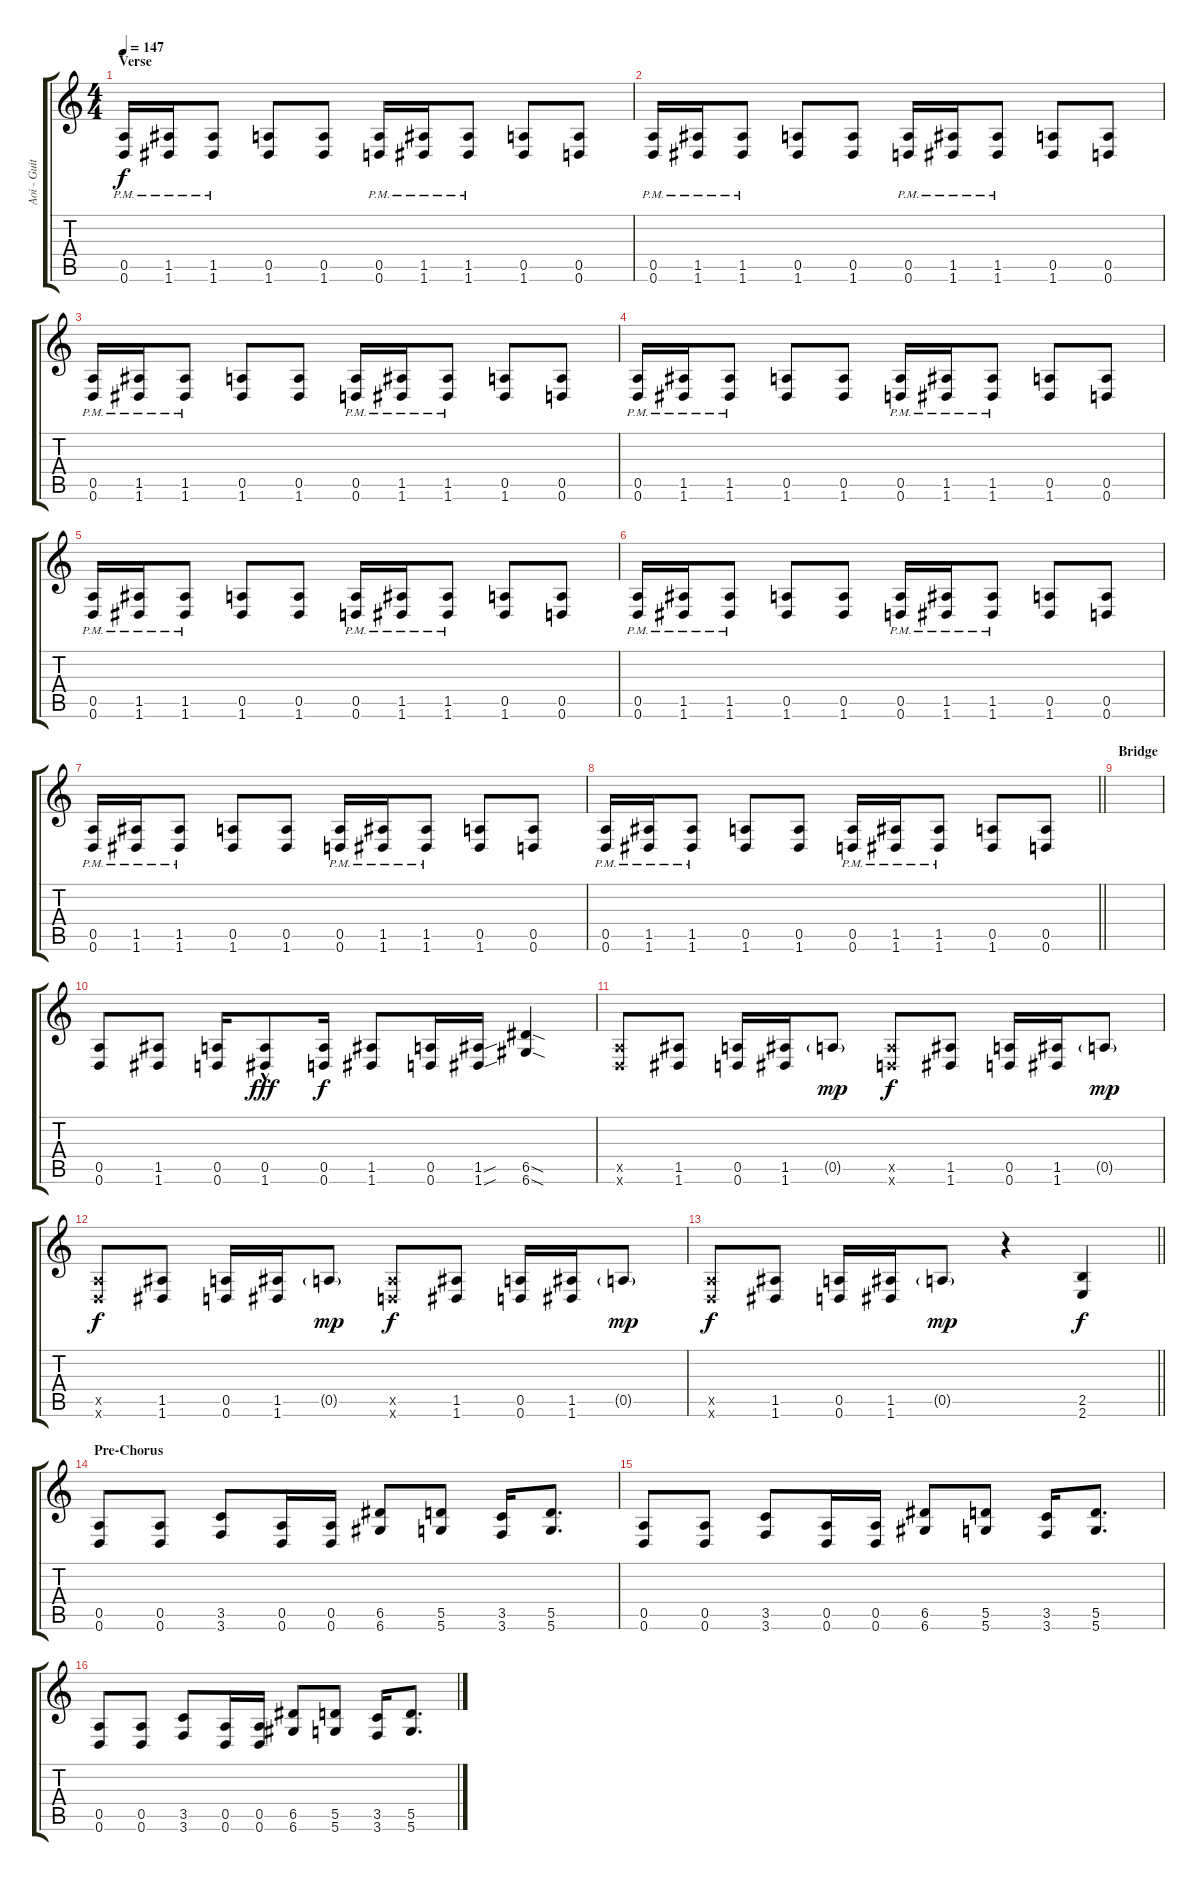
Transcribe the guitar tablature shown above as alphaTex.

\track ("Aoi - Guitar 2" "Aoi - Guit") {instrument distortionguitar}
\staff {score tabs}
\tuning (E4 B3 G3 D3 A2 D2) {hide}
\ts (4 4)
\section ("" "Verse")
\tempo 147
\clef g2
\ks c
(0.5{pm} 0.6{pm}).16{dy f} (1.5{pm} 1.6{pm}).16 (1.5{pm} 1.6{pm}).8 (0.5 1.6).8 (0.5 1.6).8 (0.5{pm} 0.6{pm}).16 (1.5{pm} 1.6{pm}).16 (1.5{pm} 1.6{pm}).8 (0.5 1.6).8 (0.5 0.6).8 |
(0.5{pm} 0.6{pm}).16 (1.5{pm} 1.6{pm}).16 (1.5{pm} 1.6{pm}).8 (0.5 1.6).8 (0.5 1.6).8 (0.5{pm} 0.6{pm}).16 (1.5{pm} 1.6{pm}).16 (1.5{pm} 1.6{pm}).8 (0.5 1.6).8 (0.5 0.6).8 |
(0.5{pm} 0.6{pm}).16 (1.5{pm} 1.6{pm}).16 (1.5{pm} 1.6{pm}).8 (0.5 1.6).8 (0.5 1.6).8 (0.5{pm} 0.6{pm}).16 (1.5{pm} 1.6{pm}).16 (1.5{pm} 1.6{pm}).8 (0.5 1.6).8 (0.5 0.6).8 |
(0.5{pm} 0.6{pm}).16 (1.5{pm} 1.6{pm}).16 (1.5{pm} 1.6{pm}).8 (0.5 1.6).8 (0.5 1.6).8 (0.5{pm} 0.6{pm}).16 (1.5{pm} 1.6{pm}).16 (1.5{pm} 1.6{pm}).8 (0.5 1.6).8 (0.5 0.6).8 |
(0.5{pm} 0.6{pm}).16 (1.5{pm} 1.6{pm}).16 (1.5{pm} 1.6{pm}).8 (0.5 1.6).8 (0.5 1.6).8 (0.5{pm} 0.6{pm}).16 (1.5{pm} 1.6{pm}).16 (1.5{pm} 1.6{pm}).8 (0.5 1.6).8 (0.5 0.6).8 |
(0.5{pm} 0.6{pm}).16 (1.5{pm} 1.6{pm}).16 (1.5{pm} 1.6{pm}).8 (0.5 1.6).8 (0.5 1.6).8 (0.5{pm} 0.6{pm}).16 (1.5{pm} 1.6{pm}).16 (1.5{pm} 1.6{pm}).8 (0.5 1.6).8 (0.5 0.6).8 |
(0.5{pm} 0.6{pm}).16 (1.5{pm} 1.6{pm}).16 (1.5{pm} 1.6{pm}).8 (0.5 1.6).8 (0.5 1.6).8 (0.5{pm} 0.6{pm}).16 (1.5{pm} 1.6{pm}).16 (1.5{pm} 1.6{pm}).8 (0.5 1.6).8 (0.5 0.6).8 |
\barLineRight lightlight
(0.5{pm} 0.6{pm}).16 (1.5{pm} 1.6{pm}).16 (1.5{pm} 1.6{pm}).8 (0.5 1.6).8 (0.5 1.6).8 (0.5{pm} 0.6{pm}).16 (1.5{pm} 1.6{pm}).16 (1.5{pm} 1.6{pm}).8 (0.5 1.6).8 (0.5 0.6).8 |
\section ("" "Bridge")
|
(0.5 0.6).8 (1.5 1.6).8 (0.5 0.6).16 (0.5{hac} 1.6).8{dy fff} (0.5 0.6).16{dy f} (1.5 1.6).8 (0.5 0.6).16 (1.5{sou} 1.6{sou}).16 (6.5{sod} 6.6{sod}).4 |
(0.5{x} 0.6{x}).8 (1.5 1.6).8 (0.5 0.6).16 (1.5 1.6).16 0.5{g}.8{dy mp} (0.5{x} 0.6{x}).8{dy f} (1.5 1.6).8 (0.5 0.6).16 (1.5 1.6).16 0.5{g}.8{dy mp} |
(0.5{x} 0.6{x}).8{dy f} (1.5 1.6).8 (0.5 0.6).16 (1.5 1.6).16 0.5{g}.8{dy mp} (0.5{x} 0.6{x}).8{dy f} (1.5 1.6).8 (0.5 0.6).16 (1.5 1.6).16 0.5{g}.8{dy mp} |
\barLineRight lightlight
(0.5{x} 0.6{x}).8{dy f} (1.5 1.6).8 (0.5 0.6).16 (1.5 1.6).16 0.5{g}.8{dy mp} r.4 (2.5 2.6).4{dy f} |
\section ("" "Pre-Chorus")
(0.5 0.6).8 (0.5 0.6).8 (3.5 3.6).8 (0.5 0.6).16 (0.5 0.6).16 (6.5 6.6).8 (5.5 5.6).8 (3.5 3.6).16 (5.5 5.6).8{d} |
(0.5 0.6).8 (0.5 0.6).8 (3.5 3.6).8 (0.5 0.6).16 (0.5 0.6).16 (6.5 6.6).8 (5.5 5.6).8 (3.5 3.6).16 (5.5 5.6).8{d} |
(0.5 0.6).8 (0.5 0.6).8 (3.5 3.6).8 (0.5 0.6).16 (0.5 0.6).16 (6.5 6.6).8 (5.5 5.6).8 (3.5 3.6).16 (5.5 5.6).8{d}
